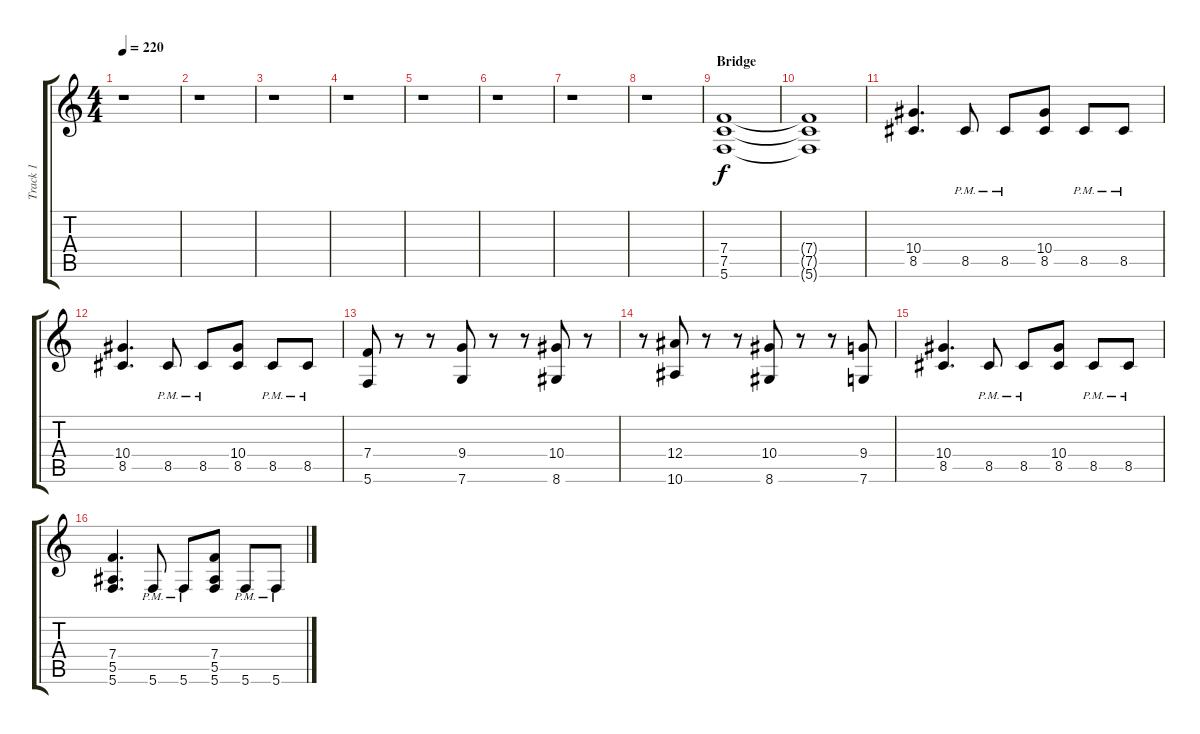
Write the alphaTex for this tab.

\track ("Track 1" "Track 1") {instrument overdrivenguitar}
\staff {score tabs}
\tuning (C4 G3 Eb3 Bb2 F2 C2) {hide}
\ts (4 4)
\tempo 220
\clef g2
\ks c
r.1{dy f} |
r.1 |
r.1 |
r.1 |
r.1 |
r.1 |
r.1 |
r.1 |
\section ("" "Bridge")
(7.4 7.5 5.6).1 |
(7.4{t} 7.5{t} 5.6{t}).1 |
(10.4 8.5).4{d} 8.5{pm}.8 8.5{pm}.8 (10.4 8.5).8 8.5{pm}.8 8.5{pm}.8 |
(10.4 8.5).4{d} 8.5{pm}.8 8.5{pm}.8 (10.4 8.5).8 8.5{pm}.8 8.5{pm}.8 |
(7.4 5.6).8 r.8 r.8 (9.4 7.6).8 r.8 r.8 (10.4 8.6).8 r.8 |
r.8 (12.4 10.6).8 r.8 r.8 (10.4 8.6).8 r.8 r.8 (9.4 7.6).8 |
(10.4 8.5).4{d} 8.5{pm}.8 8.5{pm}.8 (10.4 8.5).8 8.5{pm}.8 8.5{pm}.8 |
(7.4 5.5 5.6).4{d} 5.6{pm}.8 5.6{pm}.8 (7.4 5.5 5.6).8 5.6{pm}.8 5.6{pm}.8
